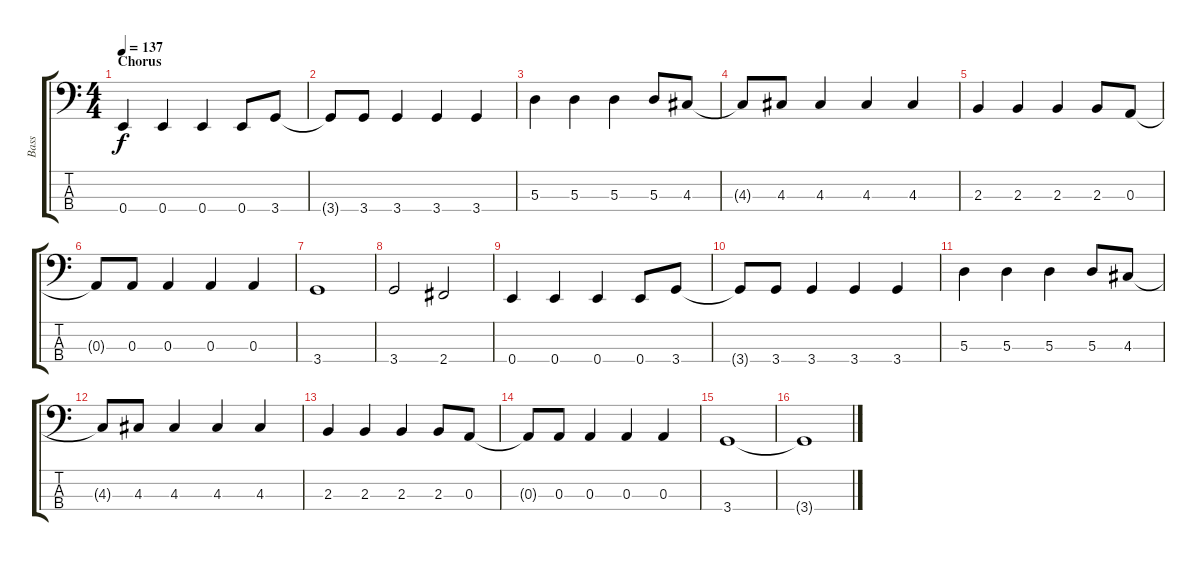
\track ("Bass" "Bass") {instrument electricbassfinger}
\staff {score tabs}
\tuning (G2 D2 A1 E1) {hide}
\ts (4 4)
\section ("" "Chorus")
\tempo 137
\clef f4
\ks c
0.4.4{dy f} 0.4.4 0.4.4 0.4.8 3.4.8 |
3.4{t}.8 3.4.8 3.4.4 3.4.4 3.4.4 |
5.3.4 5.3.4 5.3.4 5.3.8 4.3.8 |
4.3{t}.8 4.3.8 4.3.4 4.3.4 4.3.4 |
2.3.4 2.3.4 2.3.4 2.3.8 0.3.8 |
0.3{t}.8 0.3.8 0.3.4 0.3.4 0.3.4 |
3.4.1 |
3.4.2 2.4.2 |
0.4.4 0.4.4 0.4.4 0.4.8 3.4.8 |
3.4{t}.8 3.4.8 3.4.4 3.4.4 3.4.4 |
5.3.4 5.3.4 5.3.4 5.3.8 4.3.8 |
4.3{t}.8 4.3.8 4.3.4 4.3.4 4.3.4 |
2.3.4 2.3.4 2.3.4 2.3.8 0.3.8 |
0.3{t}.8 0.3.8 0.3.4 0.3.4 0.3.4 |
3.4.1 |
3.4{t}.1
